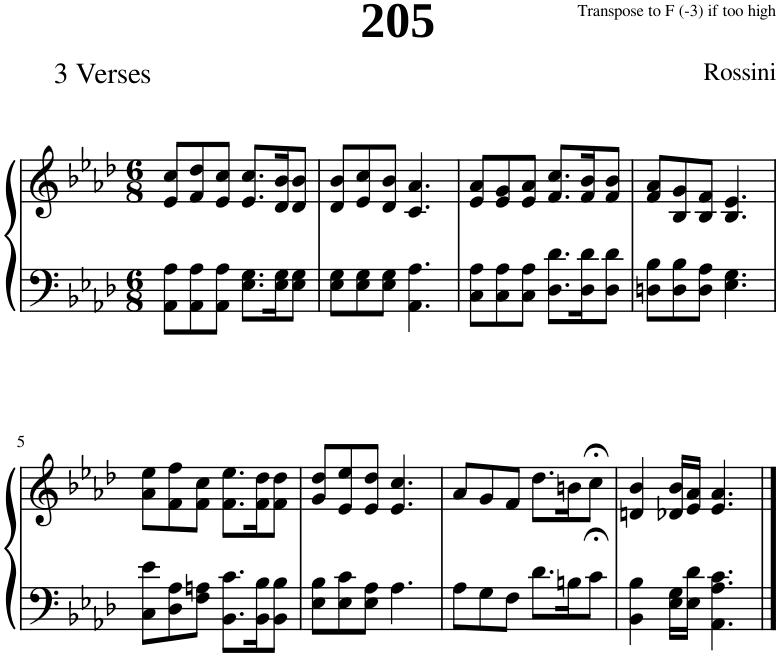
**kern	**kern
*part1	*part1
*staff2	*staff1
*I"Piano	*
*I'Pno.	*
*clefF4	*clefG2
*k[b-e-a-d-]	*k[b-e-a-d-]
*M6/8	*M6/8
=1	=1
8AA-\ 8A-\L	8e-/ 8cc/L
8AA-\ 8A-\	8f/ 8dd-/
8AA-\ 8A-\J	8e-/ 8cc/J
8.E-\ 8.G\L	8.e-/ 8.cc/L
16E-\ 16G\K	16d-/ 16b-/K
8E-\ 8G\J	8d-/ 8b-/J
=2	=2
8E-\ 8G\L	8d-/ 8b-/L
8E-\ 8G\	8e-/ 8cc/
8E-\ 8G\J	8d-/ 8b-/J
4.AA-\ 4.A-\	4.c/ 4.a-/
=3	=3
8C\ 8A-\L	8e-/ 8a-/L
8C\ 8A-\	8e-/ 8g/
8C\ 8A-\J	8e-/ 8a-/J
8.D-\ 8.d-\L	8.f/ 8.cc/L
16D-\ 16d-\K	16f/ 16b-/K
8D-\ 8d-\J	8f/ 8b-/J
=4	=4
8Dn\ 8B-\L	8f/ 8a-/L
8D\ 8B-\	8B-/ 8g/
8D\ 8A-\J	8B-/ 8f/J
4.E-\ 4.G\	4.B-/ 4.e-/
!!LO:LB:g=z
=5	=5
8C\ 8e-\L	8a-\ 8ee-\L
8D-\ 8A-\	8f\ 8ff\
8F\ 8An\J	8f\ 8cc\J
8.BB-\ 8.c\L	8.f\ 8.ee-\L
16BB-\ 16B-\K	16f\ 16dd-\K
8BB-\ 8B-\J	8f\ 8dd-\J
=6	=6
8E-\ 8B-\L	8g/ 8dd-/L
8E-\ 8c\	8e-/ 8ee-/
8E-\ 8A-\J	8e-/ 8dd-/J
4.A-\	4.e-/ 4.cc/
=7	=7
8A-\L	8a-/L
8G\	8g/
8F\J	8f/J
8.d-\L	8.dd-\L
16Bn\K	16bn\K
8c;<\J	8cc;<\J
=8	=8
4BB-\ 4B-\	4dn/ 4b-/
16E-\ 16G\LL	16d-X/ 16b-/LL
16E-\ 16d-\JJ	16e-/ 16a-/JJ
4.AA-\ 4.A-\ 4.c\	4.e-/ 4.a-/
==	==
*-	*-
